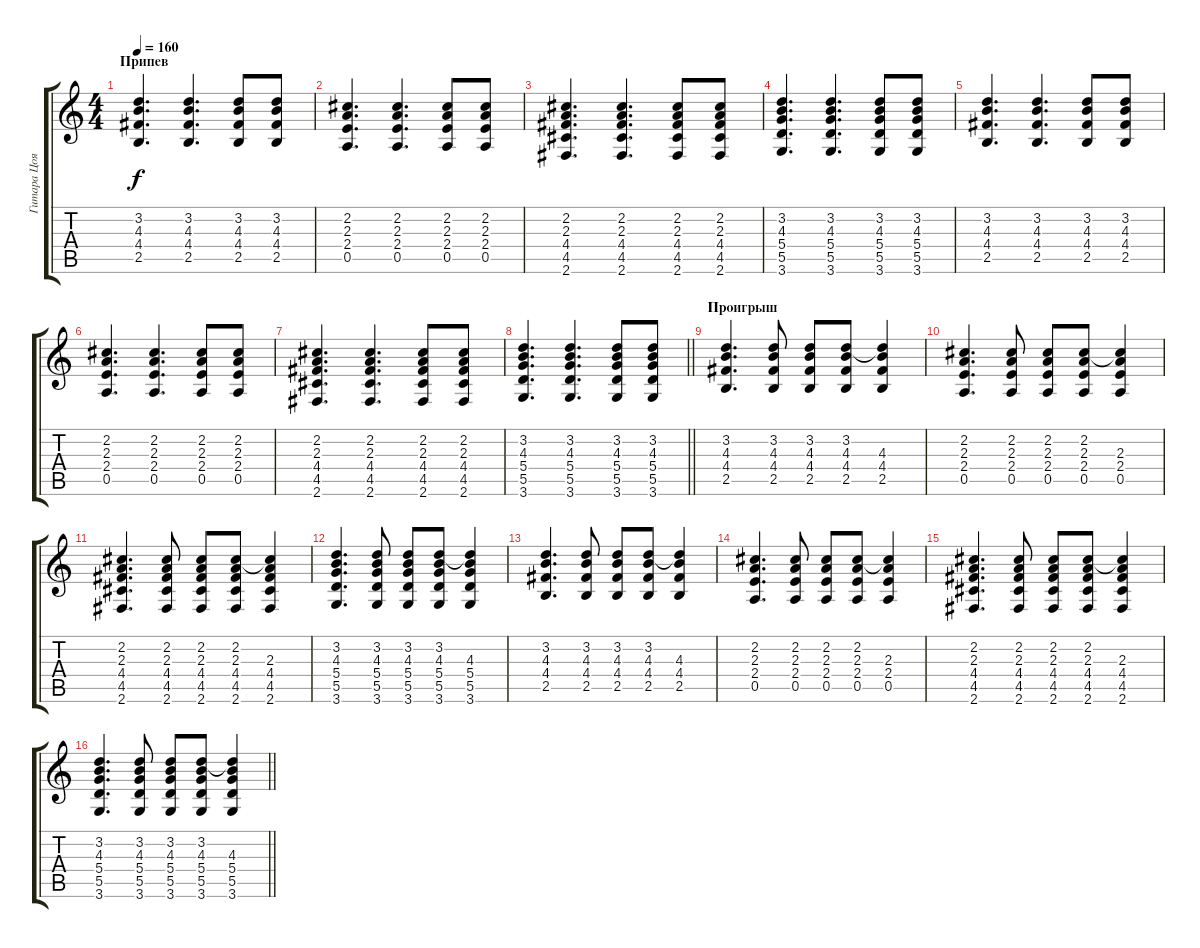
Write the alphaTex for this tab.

\track ("Гитара Цоя" "Гитара Цоя") {instrument acousticguitarsteel}
\staff {score tabs}
\tuning (E4 B3 G3 D3 A2 E2) {hide}
\ts (4 4)
\section ("" "Припев")
\tempo 160
\clef g2
\ks c
(3.2 4.3 4.4 2.5).4{d dy f} (3.2 4.3 4.4 2.5).4{d} (3.2 4.3 4.4 2.5).8 (3.2 4.3 4.4 2.5).8 |
(2.2 2.3 2.4 0.5).4{d} (2.2 2.3 2.4 0.5).4{d} (2.2 2.3 2.4 0.5).8 (2.2 2.3 2.4 0.5).8 |
(2.2 2.3 4.4 4.5 2.6).4{d} (2.2 2.3 4.4 4.5 2.6).4{d} (2.2 2.3 4.4 4.5 2.6).8 (2.2 2.3 4.4 4.5 2.6).8 |
(3.2 4.3 5.4 5.5 3.6).4{d} (3.2 4.3 5.4 5.5 3.6).4{d} (3.2 4.3 5.4 5.5 3.6).8 (3.2 4.3 5.4 5.5 3.6).8 |
(3.2 4.3 4.4 2.5).4{d} (3.2 4.3 4.4 2.5).4{d} (3.2 4.3 4.4 2.5).8 (3.2 4.3 4.4 2.5).8 |
(2.2 2.3 2.4 0.5).4{d} (2.2 2.3 2.4 0.5).4{d} (2.2 2.3 2.4 0.5).8 (2.2 2.3 2.4 0.5).8 |
(2.2 2.3 4.4 4.5 2.6).4{d} (2.2 2.3 4.4 4.5 2.6).4{d} (2.2 2.3 4.4 4.5 2.6).8 (2.2 2.3 4.4 4.5 2.6).8 |
\barLineRight lightlight
(3.2 4.3 5.4 5.5 3.6).4{d} (3.2 4.3 5.4 5.5 3.6).4{d} (3.2 4.3 5.4 5.5 3.6).8 (3.2 4.3 5.4 5.5 3.6).8 |
\section ("" "Проигрыш")
(3.2 4.3 4.4 2.5).4{d} (3.2 4.3 4.4 2.5).8 (3.2 4.3 4.4 2.5).8 (3.2 4.3 4.4 2.5).8 (3.2{t} 4.3 4.4 2.5).4 |
(2.2 2.3 2.4 0.5).4{d} (2.2 2.3 2.4 0.5).8 (2.2 2.3 2.4 0.5).8 (2.2 2.3 2.4 0.5).8 (2.2{t} 2.3 2.4 0.5).4 |
(2.2 2.3 4.4 4.5 2.6).4{d} (2.2 2.3 4.4 4.5 2.6).8 (2.2 2.3 4.4 4.5 2.6).8 (2.2 2.3 4.4 4.5 2.6).8 (2.2{t} 2.3 4.4 4.5 2.6).4 |
(3.2 4.3 5.4 5.5 3.6).4{d} (3.2 4.3 5.4 5.5 3.6).8 (3.2 4.3 5.4 5.5 3.6).8 (3.2 4.3 5.4 5.5 3.6).8 (3.2{t} 4.3 5.4 5.5 3.6).4 |
(3.2 4.3 4.4 2.5).4{d} (3.2 4.3 4.4 2.5).8 (3.2 4.3 4.4 2.5).8 (3.2 4.3 4.4 2.5).8 (3.2{t} 4.3 4.4 2.5).4 |
(2.2 2.3 2.4 0.5).4{d} (2.2 2.3 2.4 0.5).8 (2.2 2.3 2.4 0.5).8 (2.2 2.3 2.4 0.5).8 (2.2{t} 2.3 2.4 0.5).4 |
(2.2 2.3 4.4 4.5 2.6).4{d} (2.2 2.3 4.4 4.5 2.6).8 (2.2 2.3 4.4 4.5 2.6).8 (2.2 2.3 4.4 4.5 2.6).8 (2.2{t} 2.3 4.4 4.5 2.6).4 |
\barLineRight lightlight
(3.2 4.3 5.4 5.5 3.6).4{d} (3.2 4.3 5.4 5.5 3.6).8 (3.2 4.3 5.4 5.5 3.6).8 (3.2 4.3 5.4 5.5 3.6).8 (3.2{t} 4.3 5.4 5.5 3.6).4
